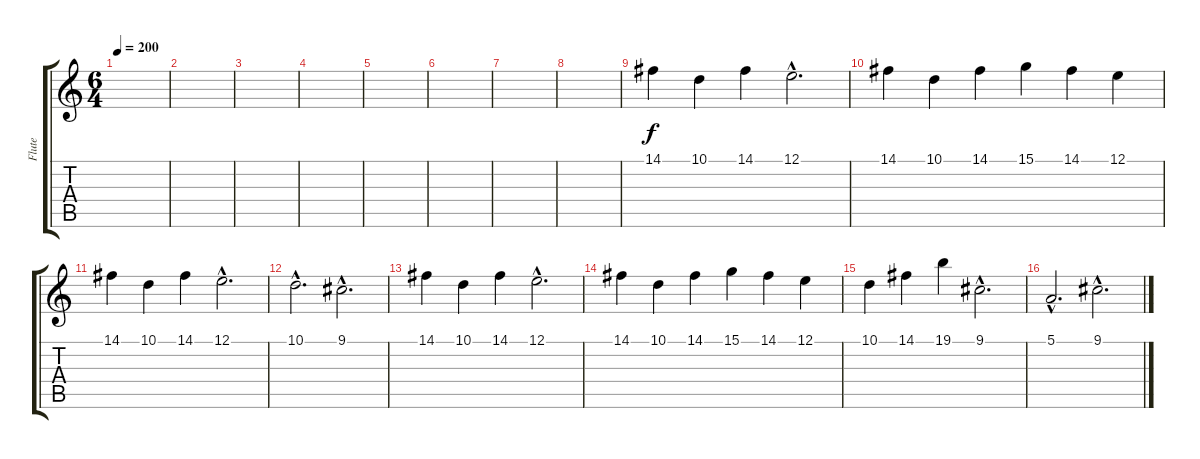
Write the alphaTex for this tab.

\track ("Flute" "Flute") {instrument piccolo}
\staff {score tabs}
\tuning (E4 B3 G3 D3 A2 E2) {hide}
\ts (6 4)
\tempo 200
\clef g2
\ks c
|
|
|
|
|
|
|
|
14.1.4 10.1.4 14.1.4 12.1{hac}.2{d} |
14.1.4 10.1.4 14.1.4 15.1.4 14.1.4 12.1.4 |
14.1.4 10.1.4 14.1.4 12.1{hac}.2{d} |
10.1{hac}.2{d} 9.1{hac}.2{d} |
14.1.4 10.1.4 14.1.4 12.1{hac}.2{d} |
14.1.4 10.1.4 14.1.4 15.1.4 14.1.4 12.1.4 |
10.1.4 14.1.4 19.1.4 9.1{hac}.2{d} |
5.1{hac}.2{d} 9.1{hac}.2{d}
